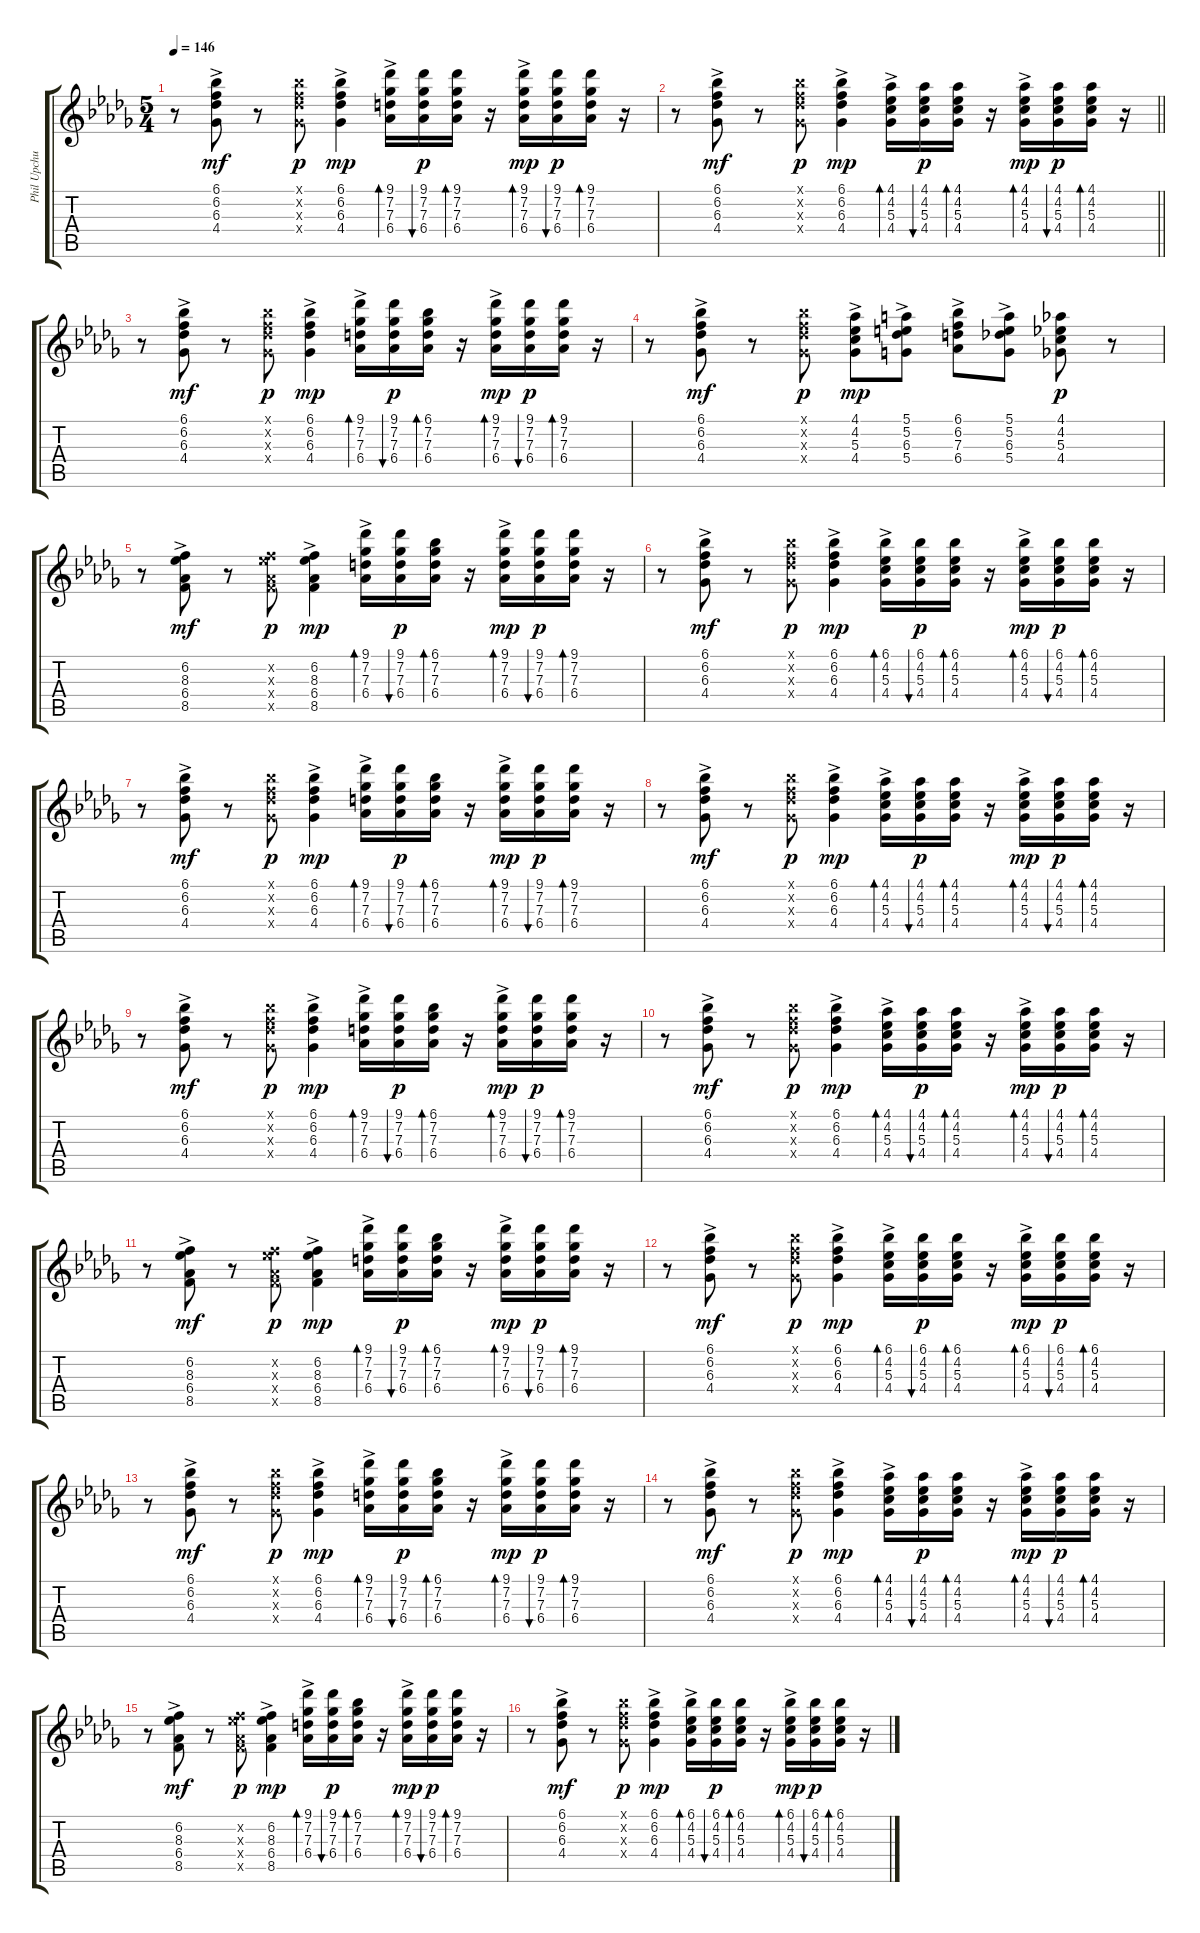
\track ("Phil Upchurch Rythym Guitar" "Phil Upchu") {instrument electricguitarjazz}
\staff {score tabs}
\tuning (E4 B3 G3 D3 A2 E2) {hide}
\ts (5 4)
\tempo 146
\clef g2
\ks db
r.8{dy p} (6.1{ac} 6.2{ac} 6.3{ac} 4.4{ac}).8{dy mf} r.8 (6.1{x} 6.2{x} 6.3{x} 4.4{x}).8{dy p} (6.1{ac} 6.2{ac} 6.3{ac} 4.4{ac}).4{dy mp} (9.1{ac} 7.2{ac} 7.3{ac} 6.4{ac}).16{bd 30} (9.1 7.2 7.3 6.4).16{bu 30 dy p} (9.1 7.2 7.3 6.4).16{bd 30} r.16 (9.1{ac} 7.2{ac} 7.3{ac} 6.4{ac}).16{bd 30 dy mp} (9.1 7.2 7.3 6.4).16{bu 30 dy p} (9.1 7.2 7.3 6.4).16{bd 30} r.16 |
\barLineRight lightlight
r.8 (6.1{ac} 6.2{ac} 6.3{ac} 4.4{ac}).8{dy mf} r.8 (6.1{x} 6.2{x} 6.3{x} 4.4{x}).8{dy p} (6.1{ac} 6.2{ac} 6.3{ac} 4.4{ac}).4{dy mp} (4.1{ac} 4.2{ac} 5.3{ac} 4.4{ac}).16{bd 30} (4.1 4.2 5.3 4.4).16{bu 30 dy p} (4.1 4.2 5.3 4.4).16{bd 30} r.16 (4.1{ac} 4.2{ac} 5.3{ac} 4.4{ac}).16{bd 30 dy mp} (4.1 4.2 5.3 4.4).16{bu 30 dy p} (4.1 4.2 5.3 4.4).16{bd 30} r.16 |
r.8 (6.1{ac} 6.2{ac} 6.3{ac} 4.4{ac}).8{dy mf} r.8 (6.1{x} 6.2{x} 6.3{x} 4.4{x}).8{dy p} (6.1{ac} 6.2{ac} 6.3{ac} 4.4{ac}).4{dy mp} (9.1{ac} 7.2{ac} 7.3{ac} 6.4{ac}).16{bd 30} (9.1 7.2 7.3 6.4).16{bu 30 dy p} (6.1 7.2 7.3 6.4).16{bd 30} r.16 (9.1{ac} 7.2{ac} 7.3{ac} 6.4{ac}).16{bd 30 dy mp} (9.1 7.2 7.3 6.4).16{bu 30 dy p} (9.1 7.2 7.3 6.4).16{bd 30} r.16 |
r.8 (6.1{ac} 6.2{ac} 6.3{ac} 4.4{ac}).8{dy mf} r.8 (6.1{x} 6.2{x} 6.3{x} 4.4{x}).8{dy p} (4.1{ac} 4.2{ac} 5.3{ac} 4.4{ac}).8{dy mp} (5.1{ac} 5.2{ac} 6.3{ac} 5.4{ac}).8 (6.1{ac} 6.2{ac} 7.3{ac} 6.4{ac}).8 (5.1{ac} 5.2{ac} 6.3{ac} 5.4{ac}).8 (4.1 4.2 5.3 4.4).8{dy p} r.8 |
r.8 (6.2{ac} 8.3{ac} 6.4{ac} 8.5{ac}).8{dy mf} r.8 (6.2{x} 8.3{x} 6.4{x} 8.5{x}).8{dy p} (6.2{ac} 8.3{ac} 6.4{ac} 8.5{ac}).4{dy mp} (9.1{ac} 7.2{ac} 7.3{ac} 6.4{ac}).16{bd 30} (9.1 7.2 7.3 6.4).16{bu 30 dy p} (6.1 7.2 7.3 6.4).16{bd 30} r.16 (9.1{ac} 7.2{ac} 7.3{ac} 6.4{ac}).16{bd 30 dy mp} (9.1 7.2 7.3 6.4).16{bu 30 dy p} (9.1 7.2 7.3 6.4).16{bd 30} r.16 |
r.8 (6.1{ac} 6.2{ac} 6.3{ac} 4.4{ac}).8{dy mf} r.8 (6.1{x} 6.2{x} 6.3{x} 4.4{x}).8{dy p} (6.1{ac} 6.2{ac} 6.3{ac} 4.4{ac}).4{dy mp} (6.1{ac} 4.2{ac} 5.3{ac} 4.4{ac}).16{bd 30} (6.1 4.2 5.3 4.4).16{bu 30 dy p} (6.1 4.2 5.3 4.4).16{bd 30} r.16 (6.1{ac} 4.2{ac} 5.3{ac} 4.4{ac}).16{bd 30 dy mp} (6.1 4.2 5.3 4.4).16{bu 30 dy p} (6.1 4.2 5.3 4.4).16{bd 30} r.16 |
r.8 (6.1{ac} 6.2{ac} 6.3{ac} 4.4{ac}).8{dy mf} r.8 (6.1{x} 6.2{x} 6.3{x} 4.4{x}).8{dy p} (6.1{ac} 6.2{ac} 6.3{ac} 4.4{ac}).4{dy mp} (9.1{ac} 7.2{ac} 7.3{ac} 6.4{ac}).16{bd 30} (9.1 7.2 7.3 6.4).16{bu 30 dy p} (6.1 7.2 7.3 6.4).16{bd 30} r.16 (9.1{ac} 7.2{ac} 7.3{ac} 6.4{ac}).16{bd 30 dy mp} (9.1 7.2 7.3 6.4).16{bu 30 dy p} (9.1 7.2 7.3 6.4).16{bd 30} r.16 |
r.8 (6.1{ac} 6.2{ac} 6.3{ac} 4.4{ac}).8{dy mf} r.8 (6.1{x} 6.2{x} 6.3{x} 4.4{x}).8{dy p} (6.1{ac} 6.2{ac} 6.3{ac} 4.4{ac}).4{dy mp} (4.1{ac} 4.2{ac} 5.3{ac} 4.4{ac}).16{bd 30} (4.1 4.2 5.3 4.4).16{bu 30 dy p} (4.1 4.2 5.3 4.4).16{bd 30} r.16 (4.1{ac} 4.2{ac} 5.3{ac} 4.4{ac}).16{bd 30 dy mp} (4.1 4.2 5.3 4.4).16{bu 30 dy p} (4.1 4.2 5.3 4.4).16{bd 30} r.16 |
r.8 (6.1{ac} 6.2{ac} 6.3{ac} 4.4{ac}).8{dy mf} r.8 (6.1{x} 6.2{x} 6.3{x} 4.4{x}).8{dy p} (6.1{ac} 6.2{ac} 6.3{ac} 4.4{ac}).4{dy mp} (9.1{ac} 7.2{ac} 7.3{ac} 6.4{ac}).16{bd 30} (9.1 7.2 7.3 6.4).16{bu 30 dy p} (6.1 7.2 7.3 6.4).16{bd 30} r.16 (9.1{ac} 7.2{ac} 7.3{ac} 6.4{ac}).16{bd 30 dy mp} (9.1 7.2 7.3 6.4).16{bu 30 dy p} (9.1 7.2 7.3 6.4).16{bd 30} r.16 |
r.8 (6.1{ac} 6.2{ac} 6.3{ac} 4.4{ac}).8{dy mf} r.8 (6.1{x} 6.2{x} 6.3{x} 4.4{x}).8{dy p} (6.1{ac} 6.2{ac} 6.3{ac} 4.4{ac}).4{dy mp} (4.1{ac} 4.2{ac} 5.3{ac} 4.4{ac}).16{bd 30} (4.1 4.2 5.3 4.4).16{bu 30 dy p} (4.1 4.2 5.3 4.4).16{bd 30} r.16 (4.1{ac} 4.2{ac} 5.3{ac} 4.4{ac}).16{bd 30 dy mp} (4.1 4.2 5.3 4.4).16{bu 30 dy p} (4.1 4.2 5.3 4.4).16{bd 30} r.16 |
r.8 (6.2{ac} 8.3{ac} 6.4{ac} 8.5{ac}).8{dy mf} r.8 (6.2{x} 8.3{x} 6.4{x} 8.5{x}).8{dy p} (6.2{ac} 8.3{ac} 6.4{ac} 8.5{ac}).4{dy mp} (9.1{ac} 7.2{ac} 7.3{ac} 6.4{ac}).16{bd 30} (9.1 7.2 7.3 6.4).16{bu 30 dy p} (6.1 7.2 7.3 6.4).16{bd 30} r.16 (9.1{ac} 7.2{ac} 7.3{ac} 6.4{ac}).16{bd 30 dy mp} (9.1 7.2 7.3 6.4).16{bu 30 dy p} (9.1 7.2 7.3 6.4).16{bd 30} r.16 |
r.8 (6.1{ac} 6.2{ac} 6.3{ac} 4.4{ac}).8{dy mf} r.8 (6.1{x} 6.2{x} 6.3{x} 4.4{x}).8{dy p} (6.1{ac} 6.2{ac} 6.3{ac} 4.4{ac}).4{dy mp} (6.1{ac} 4.2{ac} 5.3{ac} 4.4{ac}).16{bd 30} (6.1 4.2 5.3 4.4).16{bu 30 dy p} (6.1 4.2 5.3 4.4).16{bd 30} r.16 (6.1{ac} 4.2{ac} 5.3{ac} 4.4{ac}).16{bd 30 dy mp} (6.1 4.2 5.3 4.4).16{bu 30 dy p} (6.1 4.2 5.3 4.4).16{bd 30} r.16 |
r.8 (6.1{ac} 6.2{ac} 6.3{ac} 4.4{ac}).8{dy mf} r.8 (6.1{x} 6.2{x} 6.3{x} 4.4{x}).8{dy p} (6.1{ac} 6.2{ac} 6.3{ac} 4.4{ac}).4{dy mp} (9.1{ac} 7.2{ac} 7.3{ac} 6.4{ac}).16{bd 30} (9.1 7.2 7.3 6.4).16{bu 30 dy p} (6.1 7.2 7.3 6.4).16{bd 30} r.16 (9.1{ac} 7.2{ac} 7.3{ac} 6.4{ac}).16{bd 30 dy mp} (9.1 7.2 7.3 6.4).16{bu 30 dy p} (9.1 7.2 7.3 6.4).16{bd 30} r.16 |
r.8 (6.1{ac} 6.2{ac} 6.3{ac} 4.4{ac}).8{dy mf} r.8 (6.1{x} 6.2{x} 6.3{x} 4.4{x}).8{dy p} (6.1{ac} 6.2{ac} 6.3{ac} 4.4{ac}).4{dy mp} (4.1{ac} 4.2{ac} 5.3{ac} 4.4{ac}).16{bd 30} (4.1 4.2 5.3 4.4).16{bu 30 dy p} (4.1 4.2 5.3 4.4).16{bd 30} r.16 (4.1{ac} 4.2{ac} 5.3{ac} 4.4{ac}).16{bd 30 dy mp} (4.1 4.2 5.3 4.4).16{bu 30 dy p} (4.1 4.2 5.3 4.4).16{bd 30} r.16 |
r.8 (6.2{ac} 8.3{ac} 6.4{ac} 8.5{ac}).8{dy mf} r.8 (6.2{x} 8.3{x} 6.4{x} 8.5{x}).8{dy p} (6.2{ac} 8.3{ac} 6.4{ac} 8.5{ac}).4{dy mp} (9.1{ac} 7.2{ac} 7.3{ac} 6.4{ac}).16{bd 30} (9.1 7.2 7.3 6.4).16{bu 30 dy p} (6.1 7.2 7.3 6.4).16{bd 30} r.16 (9.1{ac} 7.2{ac} 7.3{ac} 6.4{ac}).16{bd 30 dy mp} (9.1 7.2 7.3 6.4).16{bu 30 dy p} (9.1 7.2 7.3 6.4).16{bd 30} r.16 |
r.8 (6.1{ac} 6.2{ac} 6.3{ac} 4.4{ac}).8{dy mf} r.8 (6.1{x} 6.2{x} 6.3{x} 4.4{x}).8{dy p} (6.1{ac} 6.2{ac} 6.3{ac} 4.4{ac}).4{dy mp} (6.1{ac} 4.2{ac} 5.3{ac} 4.4{ac}).16{bd 30} (6.1 4.2 5.3 4.4).16{bu 30 dy p} (6.1 4.2 5.3 4.4).16{bd 30} r.16 (6.1{ac} 4.2{ac} 5.3{ac} 4.4{ac}).16{bd 30 dy mp} (6.1 4.2 5.3 4.4).16{bu 30 dy p} (6.1 4.2 5.3 4.4).16{bd 30} r.16
